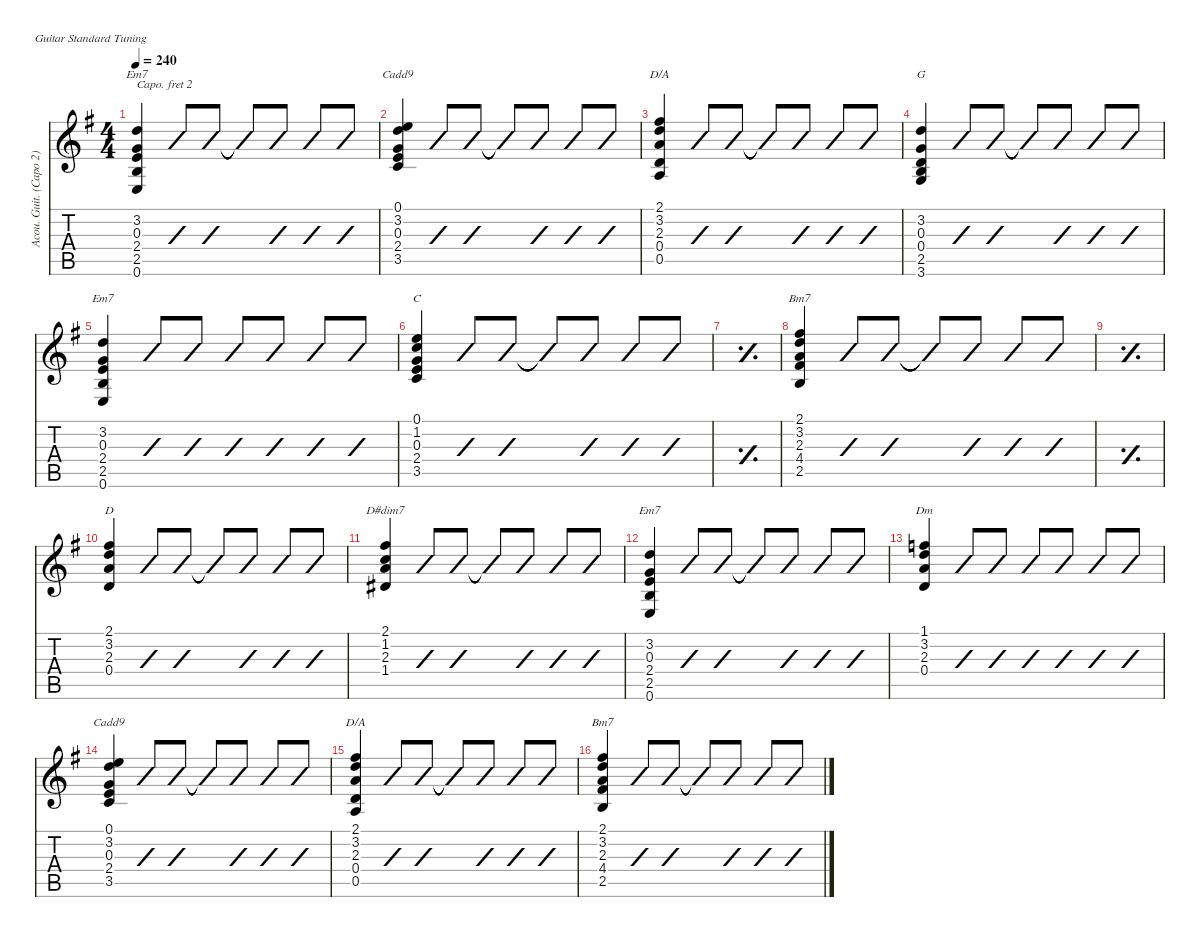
\defaultSystemsLayout 4
\hideDynamics
\bracketExtendMode nobrackets
\otherSystemsTrackNameOrientation horizontal
\track ("Acou. Guit. (Capo 2)" "Acou. Guit. (Capo 2)") {defaultSystemsLayout 4 instrument acousticguitarsteel}
\staff {score tabs}
\capo 2
\tuning (E4 B3 G3 D3 A2 E2)
\displaytranspose 10
\chord ("Cadd9" 0 3 0 2 3 x) {showdiagram false showfingering false}
\chord ("D/A" 2 3 2 0 0 x) {showdiagram false showfingering false barre 2}
\chord ("Em7" x 3 0 2 2 0) {showdiagram false showfingering false}
\chord ("Bm7" 2 3 2 4 2 x) {showdiagram false showfingering false barre (2 2)}
\chord ("G" x 3 0 0 2 3) {showdiagram false showfingering false}
\chord ("C" 0 3 0 2 3 x) {showdiagram false showfingering false}
\chord ("D" 2 3 2 0 0 x) {showdiagram false showfingering false barre 2}
\chord ("D#dim7" 2 1 2 1 x x) {showdiagram false showfingering false barre 1}
\chord ("Dm" 1 1 2 0 x x) {showdiagram false showfingering false barre 1}
\ts (4 4)
\tempo 240
\clef g2
\ks g
(3.2{acc forcenatural} 0.3{acc forcenatural} 2.4{acc forcenatural} 2.5{acc forcenatural} 0.6{acc forcenatural}).4{ch "Em7" dy f beam Up} (3.2{acc forcenatural} 0.3{acc forcenatural} 2.4{acc forcenatural} 2.5{acc forcenatural} 0.6{acc forcenatural}).8{slashed beam Up} (3.2{acc forcenatural} 0.3{acc forcenatural} 2.4{acc forcenatural} 2.5{acc forcenatural} 0.6{acc forcenatural}).8{slashed beam Up} (3.2{t acc forcenatural} 0.3{t acc forcenatural} 2.4{t acc forcenatural} 2.5{t acc forcenatural} 0.6{t acc forcenatural}).8{slashed beam Up} (3.2{acc forcenatural} 0.3{acc forcenatural} 2.4{acc forcenatural} 2.5{acc forcenatural} 0.6{acc forcenatural}).8{slashed beam Up} (3.2{acc forcenatural} 0.3{acc forcenatural} 2.4{acc forcenatural} 2.5{acc forcenatural} 0.6{acc forcenatural}).8{slashed beam Up} (3.2{acc forcenatural} 0.3{acc forcenatural} 2.4{acc forcenatural} 2.5{acc forcenatural} 0.6{acc forcenatural}).8{slashed beam Up} |
\scale
1.13847 (0.1{acc forcenatural} 3.2{acc forcenatural} 0.3{acc forcenatural} 3.5{acc forcenatural} 2.4{acc forcenatural}).4{ch "Cadd9" beam Up} (0.1{acc forcenatural} 3.2{acc forcenatural} 0.3{acc forcenatural} 3.5{acc forcenatural} 2.4{acc forcenatural}).8{slashed beam Up} (0.1{acc forcenatural} 3.2{acc forcenatural} 0.3{acc forcenatural} 3.5{acc forcenatural} 2.4{acc forcenatural}).8{slashed beam Up} (0.1{t acc forcenatural} 3.2{t acc forcenatural} 0.3{t acc forcenatural} 3.5{t acc forcenatural} 2.4{t acc forcenatural}).8{slashed beam Up} (0.1{acc forcenatural} 3.2{acc forcenatural} 0.3{acc forcenatural} 3.5{acc forcenatural} 2.4{acc forcenatural}).8{slashed beam Up} (0.1{acc forcenatural} 3.2{acc forcenatural} 0.3{acc forcenatural} 3.5{acc forcenatural} 2.4{acc forcenatural}).8{slashed beam Up} (0.1{acc forcenatural} 3.2{acc forcenatural} 0.3{acc forcenatural} 3.5{acc forcenatural} 2.4{acc forcenatural}).8{slashed beam Up} |
\scale
0.953842 (3.2{acc forcenatural} 2.3{acc forcenatural} 0.4{acc forcenatural} 0.5{acc forcenatural} 2.1{acc #}).4{ch "D/A" beam Up} (3.2{acc forcenatural} 2.3{acc forcenatural} 0.4{acc forcenatural} 0.5{acc forcenatural} 2.1{acc #}).8{slashed beam Up} (3.2{acc forcenatural} 2.3{acc forcenatural} 0.4{acc forcenatural} 0.5{acc forcenatural} 2.1{acc #}).8{slashed beam Up} (3.2{t acc forcenatural} 2.3{t acc forcenatural} 0.4{t acc forcenatural} 0.5{t acc forcenatural} 2.1{t acc #}).8{slashed beam Up} (3.2{acc forcenatural} 2.3{acc forcenatural} 0.4{acc forcenatural} 0.5{acc forcenatural} 2.1{acc #}).8{slashed beam Up} (3.2{acc forcenatural} 2.3{acc forcenatural} 0.4{acc forcenatural} 0.5{acc forcenatural} 2.1{acc #}).8{slashed beam Up} (3.2{acc forcenatural} 2.3{acc forcenatural} 0.4{acc forcenatural} 0.5{acc forcenatural} 2.1{acc #}).8{slashed beam Up} |
\scale
0.953842 (3.2{acc forcenatural} 0.3{acc forcenatural} 0.4{acc forcenatural} 2.5{acc forcenatural} 3.6{acc forcenatural}).4{ch "G" beam Up} (3.2{acc forcenatural} 0.3{acc forcenatural} 0.4{acc forcenatural} 2.5{acc forcenatural} 3.6{acc forcenatural}).8{slashed beam Up} (3.2{acc forcenatural} 0.3{acc forcenatural} 0.4{acc forcenatural} 2.5{acc forcenatural} 3.6{acc forcenatural}).8{slashed beam Up} (3.2{t acc forcenatural} 0.3{t acc forcenatural} 0.4{t acc forcenatural} 2.5{t acc forcenatural} 3.6{t acc forcenatural}).8{slashed beam Up} (3.2{acc forcenatural} 0.3{acc forcenatural} 0.4{acc forcenatural} 2.5{acc forcenatural} 3.6{acc forcenatural}).8{slashed beam Up} (3.2{acc forcenatural} 0.3{acc forcenatural} 0.4{acc forcenatural} 2.5{acc forcenatural} 3.6{acc forcenatural}).8{slashed beam Up} (3.2{acc forcenatural} 0.3{acc forcenatural} 0.4{acc forcenatural} 2.5{acc forcenatural} 3.6{acc forcenatural}).8{slashed beam Up} |
\scale
0.953842 (3.2{acc forcenatural} 0.3{acc forcenatural} 2.4{acc forcenatural} 2.5{acc forcenatural} 0.6{acc forcenatural}).4{ch "Em7" beam Up} (3.2{acc forcenatural} 0.3{acc forcenatural} 2.4{acc forcenatural} 2.5{acc forcenatural} 0.6{acc forcenatural}).8{slashed beam Up} (3.2{acc forcenatural} 0.3{acc forcenatural} 2.4{acc forcenatural} 2.5{acc forcenatural} 0.6{acc forcenatural}).8{slashed beam Up} (3.2{acc forcenatural} 0.3{acc forcenatural} 2.4{acc forcenatural} 2.5{acc forcenatural} 0.6{acc forcenatural}).8{slashed beam Up} (3.2{acc forcenatural} 0.3{acc forcenatural} 2.4{acc forcenatural} 2.5{acc forcenatural} 0.6{acc forcenatural}).8{slashed beam Up} (3.2{acc forcenatural} 0.3{acc forcenatural} 2.4{acc forcenatural} 2.5{acc forcenatural} 0.6{acc forcenatural}).8{slashed beam Up} (3.2{acc forcenatural} 0.3{acc forcenatural} 2.4{acc forcenatural} 2.5{acc forcenatural} 0.6{acc forcenatural}).8{slashed beam Up} |
\scale
1.13847 (0.1{acc forcenatural} 1.2{acc forcenatural} 0.3{acc forcenatural} 3.5{acc forcenatural} 2.4{acc forcenatural}).4{ch "C" beam Up} (0.1{acc forcenatural} 1.2{acc forcenatural} 0.3{acc forcenatural} 3.5{acc forcenatural} 2.4{acc forcenatural}).8{slashed beam Up} (0.1{acc forcenatural} 1.2{acc forcenatural} 0.3{acc forcenatural} 3.5{acc forcenatural} 2.4{acc forcenatural}).8{slashed beam Up} (0.1{t acc forcenatural} 1.2{t acc forcenatural} 0.3{t acc forcenatural} 3.5{t acc forcenatural} 2.4{t acc forcenatural}).8{slashed beam Up} (0.1{acc forcenatural} 1.2{acc forcenatural} 0.3{acc forcenatural} 3.5{acc forcenatural} 2.4{acc forcenatural}).8{slashed beam Up} (0.1{acc forcenatural} 1.2{acc forcenatural} 0.3{acc forcenatural} 3.5{acc forcenatural} 2.4{acc forcenatural}).8{slashed beam Up} (0.1{acc forcenatural} 1.2{acc forcenatural} 0.3{acc forcenatural} 3.5{acc forcenatural} 2.4{acc forcenatural}).8{slashed beam Up} |
\simile simple
\scale
0.953842 |
\simile none
\scale
0.953842 (2.1{acc #} 3.2{acc forcenatural} 2.3{acc forcenatural} 4.4{acc #} 2.5{acc forcenatural}).4{ch "Bm7" beam Up} (2.1{acc #} 3.2{acc forcenatural} 2.3{acc forcenatural} 4.4{acc #} 2.5{acc forcenatural}).8{slashed beam Up} (2.1{acc #} 3.2{acc forcenatural} 2.3{acc forcenatural} 4.4{acc #} 2.5{acc forcenatural}).8{slashed beam Up} (2.1{t acc #} 3.2{t acc forcenatural} 2.3{t acc forcenatural} 4.4{t acc #} 2.5{t acc forcenatural}).8{slashed beam Up} (2.1{acc #} 3.2{acc forcenatural} 2.3{acc forcenatural} 4.4{acc #} 2.5{acc forcenatural}).8{slashed beam Up} (2.1{acc #} 3.2{acc forcenatural} 2.3{acc forcenatural} 4.4{acc #} 2.5{acc forcenatural}).8{slashed beam Up} (2.1{acc #} 3.2{acc forcenatural} 2.3{acc forcenatural} 4.4{acc #} 2.5{acc forcenatural}).8{slashed beam Up} |
\simile simple
\scale
0.953842 |
\simile none
\scale
1.15426 (2.1{acc #} 3.2{acc forcenatural} 2.3{acc forcenatural} 0.4{acc forcenatural}).4{ch "D" beam Up} (2.1{acc #} 3.2{acc forcenatural} 2.3{acc forcenatural} 0.4{acc forcenatural}).8{slashed beam Up} (2.1{acc #} 3.2{acc forcenatural} 2.3{acc forcenatural} 0.4{acc forcenatural}).8{slashed beam Up} (2.1{t acc #} 3.2{t acc forcenatural} 2.3{t acc forcenatural} 0.4{t acc forcenatural}).8{slashed beam Up} (2.1{acc #} 3.2{acc forcenatural} 2.3{acc forcenatural} 0.4{acc forcenatural}).8{slashed beam Up} (2.1{acc #} 3.2{acc forcenatural} 2.3{acc forcenatural} 0.4{acc forcenatural}).8{slashed beam Up} (2.1{acc #} 3.2{acc forcenatural} 2.3{acc forcenatural} 0.4{acc forcenatural}).8{slashed beam Up} |
\scale
0.938053 (2.1{acc #} 1.2{acc forcenatural} 2.3{acc forcenatural} 1.4{acc #}).4{ch "D#dim7" beam Up} (2.1{acc #} 1.2{acc forcenatural} 2.3{acc forcenatural} 1.4{acc #}).8{slashed beam Up} (2.1{acc #} 1.2{acc forcenatural} 2.3{acc forcenatural} 1.4{acc #}).8{slashed beam Up} (2.1{t acc #} 1.2{t acc forcenatural} 2.3{t acc forcenatural} 1.4{t acc #}).8{slashed beam Up} (2.1{acc #} 1.2{acc forcenatural} 2.3{acc forcenatural} 1.4{acc #}).8{slashed beam Up} (2.1{acc #} 1.2{acc forcenatural} 2.3{acc forcenatural} 1.4{acc #}).8{slashed beam Up} (2.1{acc #} 1.2{acc forcenatural} 2.3{acc forcenatural} 1.4{acc #}).8{slashed beam Up} |
\scale
0.969632 (3.2{acc forcenatural} 0.3{acc forcenatural} 2.4{acc forcenatural} 2.5{acc forcenatural} 0.6{acc forcenatural}).4{ch "Em7" beam Up} (3.2{acc forcenatural} 0.3{acc forcenatural} 2.4{acc forcenatural} 2.5{acc forcenatural} 0.6{acc forcenatural}).8{slashed beam Up} (3.2{acc forcenatural} 0.3{acc forcenatural} 2.4{acc forcenatural} 2.5{acc forcenatural} 0.6{acc forcenatural}).8{slashed beam Up} (3.2{t acc forcenatural} 0.3{t acc forcenatural} 2.4{t acc forcenatural} 2.5{t acc forcenatural} 0.6{t acc forcenatural}).8{slashed beam Up} (3.2{acc forcenatural} 0.3{acc forcenatural} 2.4{acc forcenatural} 2.5{acc forcenatural} 0.6{acc forcenatural}).8{slashed beam Up} (3.2{acc forcenatural} 0.3{acc forcenatural} 2.4{acc forcenatural} 2.5{acc forcenatural} 0.6{acc forcenatural}).8{slashed beam Up} (3.2{acc forcenatural} 0.3{acc forcenatural} 2.4{acc forcenatural} 2.5{acc forcenatural} 0.6{acc forcenatural}).8{slashed beam Up} |
\scale
0.938053 (1.1{acc forcenatural} 3.2{acc forcenatural} 2.3{acc forcenatural} 0.4{acc forcenatural}).4{ch "Dm" beam Up} (1.1{acc forcenatural} 3.2{acc forcenatural} 2.3{acc forcenatural} 0.4{acc forcenatural}).8{slashed beam Up} (1.1{acc forcenatural} 3.2{acc forcenatural} 2.3{acc forcenatural} 0.4{acc forcenatural}).8{slashed beam Up} (1.1{acc forcenatural} 3.2{acc forcenatural} 2.3{acc forcenatural} 0.4{acc forcenatural}).8{slashed beam Up} (1.1{acc forcenatural} 3.2{acc forcenatural} 2.3{acc forcenatural} 0.4{acc forcenatural}).8{slashed beam Up} (1.1{acc forcenatural} 3.2{acc forcenatural} 2.3{acc forcenatural} 0.4{acc forcenatural}).8{slashed beam Up} (1.1{acc forcenatural} 3.2{acc forcenatural} 2.3{acc forcenatural} 0.4{acc forcenatural}).8{slashed beam Up} |
\scale
1.13847 (0.1{acc forcenatural} 3.2{acc forcenatural} 0.3{acc forcenatural} 3.5{acc forcenatural} 2.4{acc forcenatural}).4{ch "Cadd9" beam Up} (0.1{acc forcenatural} 3.2{acc forcenatural} 0.3{acc forcenatural} 3.5{acc forcenatural} 2.4{acc forcenatural}).8{slashed beam Up} (0.1{acc forcenatural} 3.2{acc forcenatural} 0.3{acc forcenatural} 3.5{acc forcenatural} 2.4{acc forcenatural}).8{slashed beam Up} (0.1{t acc forcenatural} 3.2{t acc forcenatural} 0.3{t acc forcenatural} 3.5{t acc forcenatural} 2.4{t acc forcenatural}).8{slashed beam Up} (0.1{acc forcenatural} 3.2{acc forcenatural} 0.3{acc forcenatural} 3.5{acc forcenatural} 2.4{acc forcenatural}).8{slashed beam Up} (0.1{acc forcenatural} 3.2{acc forcenatural} 0.3{acc forcenatural} 3.5{acc forcenatural} 2.4{acc forcenatural}).8{slashed beam Up} (0.1{acc forcenatural} 3.2{acc forcenatural} 0.3{acc forcenatural} 3.5{acc forcenatural} 2.4{acc forcenatural}).8{slashed beam Up} |
\scale
0.953842 (3.2{acc forcenatural} 2.3{acc forcenatural} 0.4{acc forcenatural} 0.5{acc forcenatural} 2.1{acc #}).4{ch "D/A" beam Up} (3.2{acc forcenatural} 2.3{acc forcenatural} 0.4{acc forcenatural} 0.5{acc forcenatural} 2.1{acc #}).8{slashed beam Up} (3.2{acc forcenatural} 2.3{acc forcenatural} 0.4{acc forcenatural} 0.5{acc forcenatural} 2.1{acc #}).8{slashed beam Up} (3.2{t acc forcenatural} 2.3{t acc forcenatural} 0.4{t acc forcenatural} 0.5{t acc forcenatural} 2.1{t acc #}).8{slashed beam Up} (3.2{acc forcenatural} 2.3{acc forcenatural} 0.4{acc forcenatural} 0.5{acc forcenatural} 2.1{acc #}).8{slashed beam Up} (3.2{acc forcenatural} 2.3{acc forcenatural} 0.4{acc forcenatural} 0.5{acc forcenatural} 2.1{acc #}).8{slashed beam Up} (3.2{acc forcenatural} 2.3{acc forcenatural} 0.4{acc forcenatural} 0.5{acc forcenatural} 2.1{acc #}).8{slashed beam Up} |
\scale
0.953842 (2.1{acc #} 3.2{acc forcenatural} 2.3{acc forcenatural} 4.4{acc #} 2.5{acc forcenatural}).4{ch "Bm7" beam Up} (2.1{acc #} 3.2{acc forcenatural} 2.3{acc forcenatural} 4.4{acc #} 2.5{acc forcenatural}).8{slashed beam Up} (2.1{acc #} 3.2{acc forcenatural} 2.3{acc forcenatural} 4.4{acc #} 2.5{acc forcenatural}).8{slashed beam Up} (2.1{t acc #} 3.2{t acc forcenatural} 2.3{t acc forcenatural} 4.4{t acc #} 2.5{t acc forcenatural}).8{slashed beam Up} (2.1{acc #} 3.2{acc forcenatural} 2.3{acc forcenatural} 4.4{acc #} 2.5{acc forcenatural}).8{slashed beam Up} (2.1{acc #} 3.2{acc forcenatural} 2.3{acc forcenatural} 4.4{acc #} 2.5{acc forcenatural}).8{slashed beam Up} (2.1{acc #} 3.2{acc forcenatural} 2.3{acc forcenatural} 4.4{acc #} 2.5{acc forcenatural}).8{slashed beam Up}
